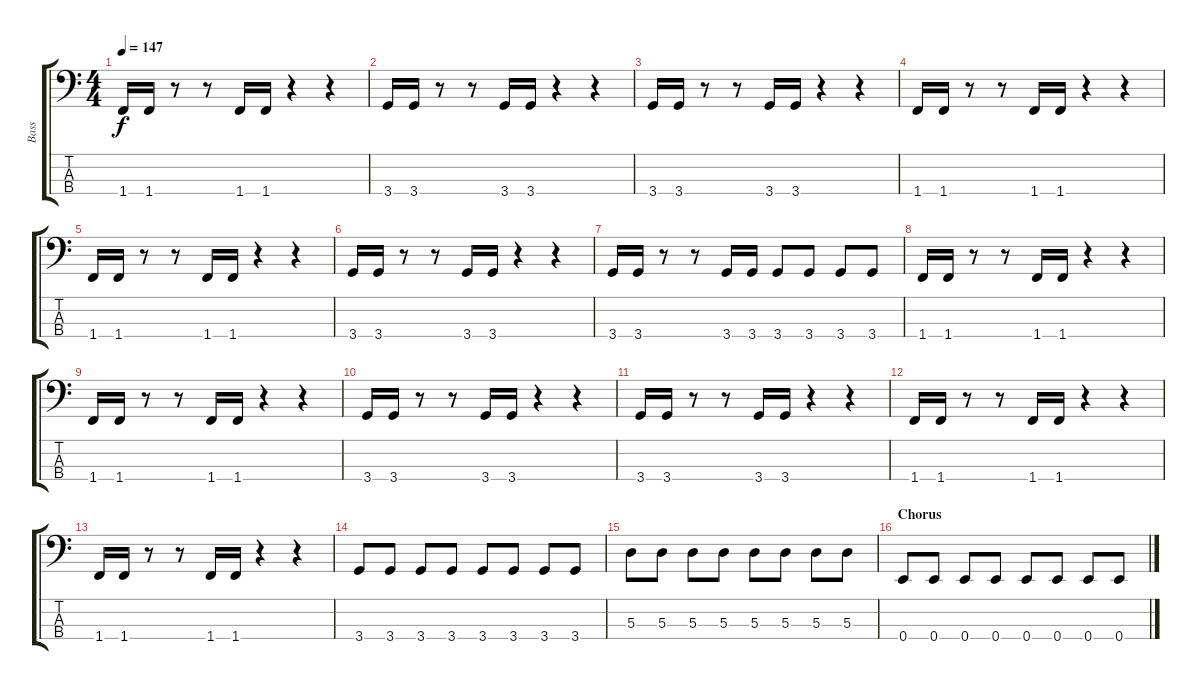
\track ("Bass" "Bass") {instrument electricbassfinger}
\staff {score tabs}
\tuning (G2 D2 A1 E1) {hide}
\ts (4 4)
\tempo 147
\clef f4
\ks c
1.4.16{dy f} 1.4.16 r.8 r.8 1.4.16 1.4.16 r.4 r.4 |
3.4.16 3.4.16 r.8 r.8 3.4.16 3.4.16 r.4 r.4 |
3.4.16 3.4.16 r.8 r.8 3.4.16 3.4.16 r.4 r.4 |
1.4.16 1.4.16 r.8 r.8 1.4.16 1.4.16 r.4 r.4 |
1.4.16 1.4.16 r.8 r.8 1.4.16 1.4.16 r.4 r.4 |
3.4.16 3.4.16 r.8 r.8 3.4.16 3.4.16 r.4 r.4 |
3.4.16 3.4.16 r.8 r.8 3.4.16 3.4.16 3.4.8 3.4.8 3.4.8 3.4.8 |
1.4.16 1.4.16 r.8 r.8 1.4.16 1.4.16 r.4 r.4 |
1.4.16 1.4.16 r.8 r.8 1.4.16 1.4.16 r.4 r.4 |
3.4.16 3.4.16 r.8 r.8 3.4.16 3.4.16 r.4 r.4 |
3.4.16 3.4.16 r.8 r.8 3.4.16 3.4.16 r.4 r.4 |
1.4.16 1.4.16 r.8 r.8 1.4.16 1.4.16 r.4 r.4 |
1.4.16 1.4.16 r.8 r.8 1.4.16 1.4.16 r.4 r.4 |
3.4.8 3.4.8 3.4.8 3.4.8 3.4.8 3.4.8 3.4.8 3.4.8 |
5.3.8 5.3.8 5.3.8 5.3.8 5.3.8 5.3.8 5.3.8 5.3.8 |
\section ("" "Chorus")
0.4.8 0.4.8 0.4.8 0.4.8 0.4.8 0.4.8 0.4.8 0.4.8
